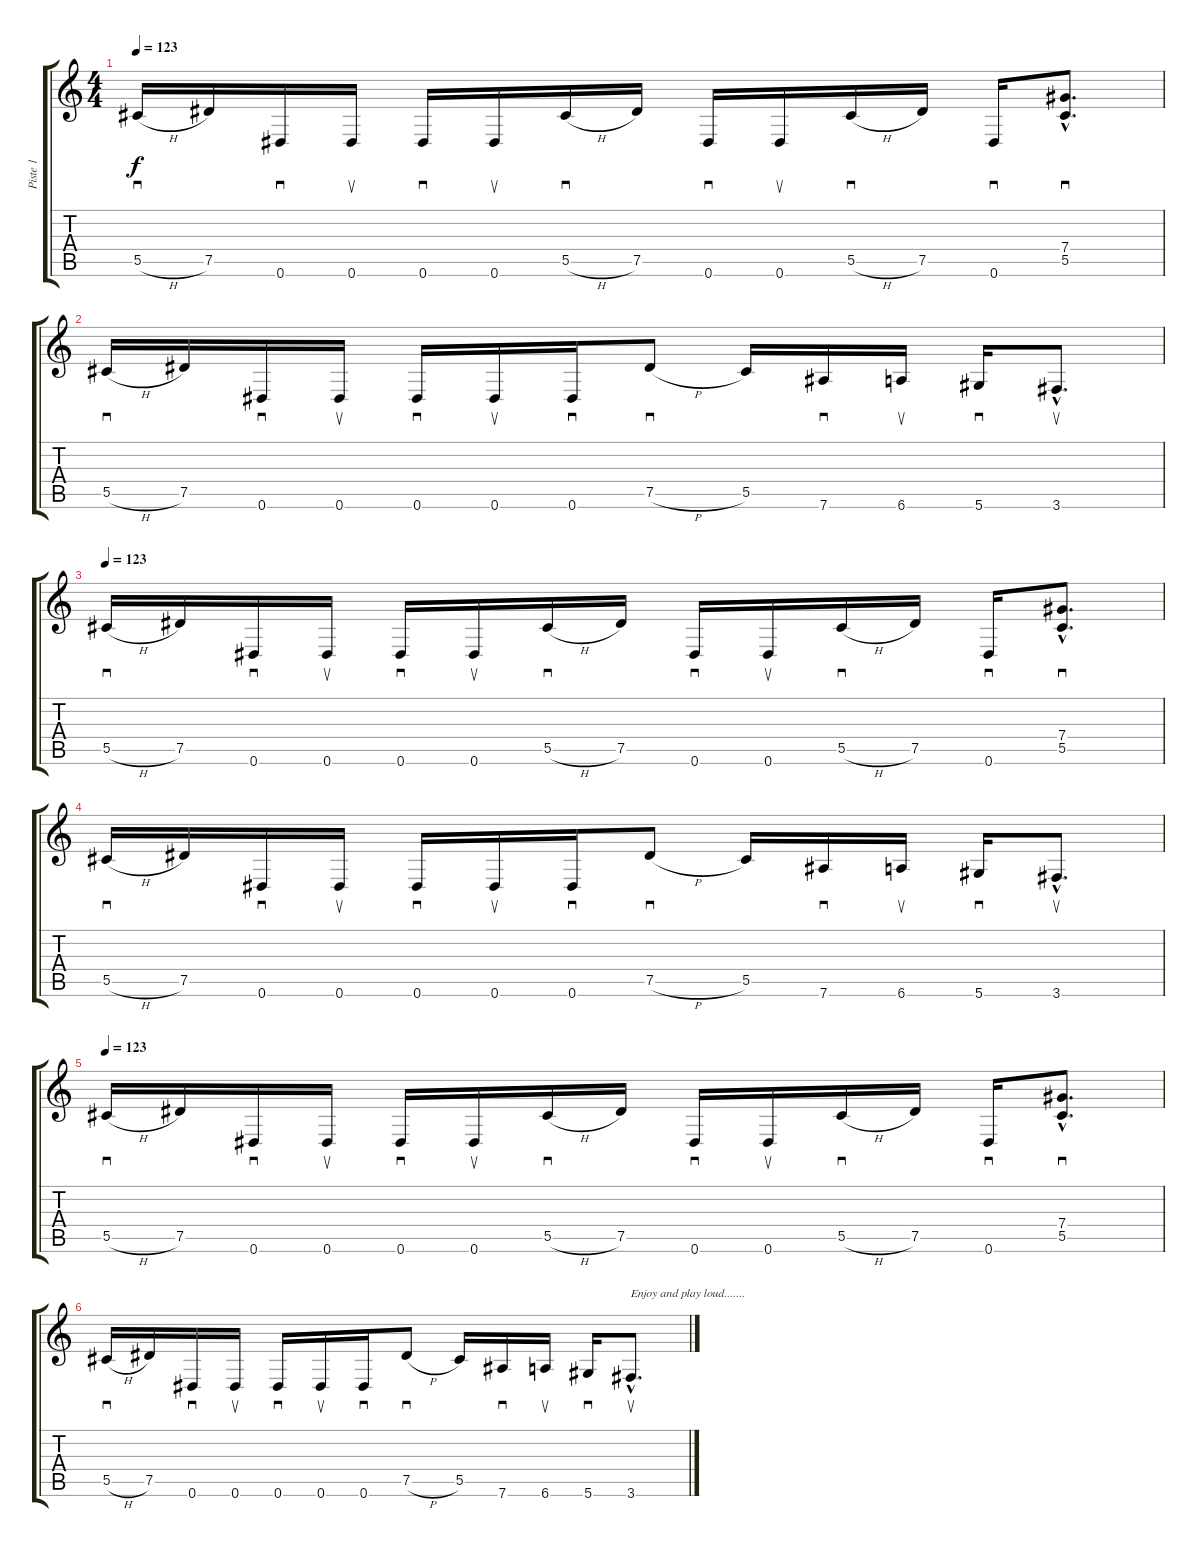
\track ("Piste 1" "Piste 1") {instrument distortionguitar}
\staff {score tabs}
\tuning (Eb4 Bb3 Gb3 Db3 Ab2 Eb2) {hide}
\ts (4 4)
\tempo 123
\clef g2
\ks c
5.5{h}.16{sd dy f volume 16} 7.5.16 0.6.16{sd} 0.6.16{su} 0.6.16{sd} 0.6.16{su} 5.5{h}.16{sd} 7.5.16 0.6.16{sd} 0.6.16{su} 5.5{h}.16{sd} 7.5.16 0.6.16{sd} (7.4{hac} 5.5{hac}).8{d sd} |
5.5{h}.16{sd} 7.5.16 0.6.16{sd} 0.6.16{su} 0.6.16{sd} 0.6.16{su} 0.6.16{sd} 7.5{h}.8{sd} 5.5.16 7.6.16{sd} 6.6.16{su} 5.6.16{sd} 3.6{hac}.8{d su} |
\tempo 123
5.5{h}.16{sd volume 16} 7.5.16 0.6.16{sd} 0.6.16{su} 0.6.16{sd} 0.6.16{su} 5.5{h}.16{sd} 7.5.16 0.6.16{sd} 0.6.16{su} 5.5{h}.16{sd} 7.5.16 0.6.16{sd} (7.4{hac} 5.5{hac}).8{d sd} |
5.5{h}.16{sd} 7.5.16 0.6.16{sd} 0.6.16{su} 0.6.16{sd} 0.6.16{su} 0.6.16{sd} 7.5{h}.8{sd} 5.5.16 7.6.16{sd} 6.6.16{su} 5.6.16{sd} 3.6{hac}.8{d su} |
\tempo 123
5.5{h}.16{sd volume 16} 7.5.16 0.6.16{sd} 0.6.16{su} 0.6.16{sd} 0.6.16{su} 5.5{h}.16{sd} 7.5.16 0.6.16{sd} 0.6.16{su} 5.5{h}.16{sd} 7.5.16 0.6.16{sd} (7.4{hac} 5.5{hac}).8{d sd} |
5.5{h}.16{sd} 7.5.16 0.6.16{sd} 0.6.16{su} 0.6.16{sd} 0.6.16{su} 0.6.16{sd} 7.5{h}.8{sd} 5.5.16 7.6.16{sd} 6.6.16{su} 5.6.16{sd} 3.6{hac}.8{d su txt "Enjoy and play loud......."}
